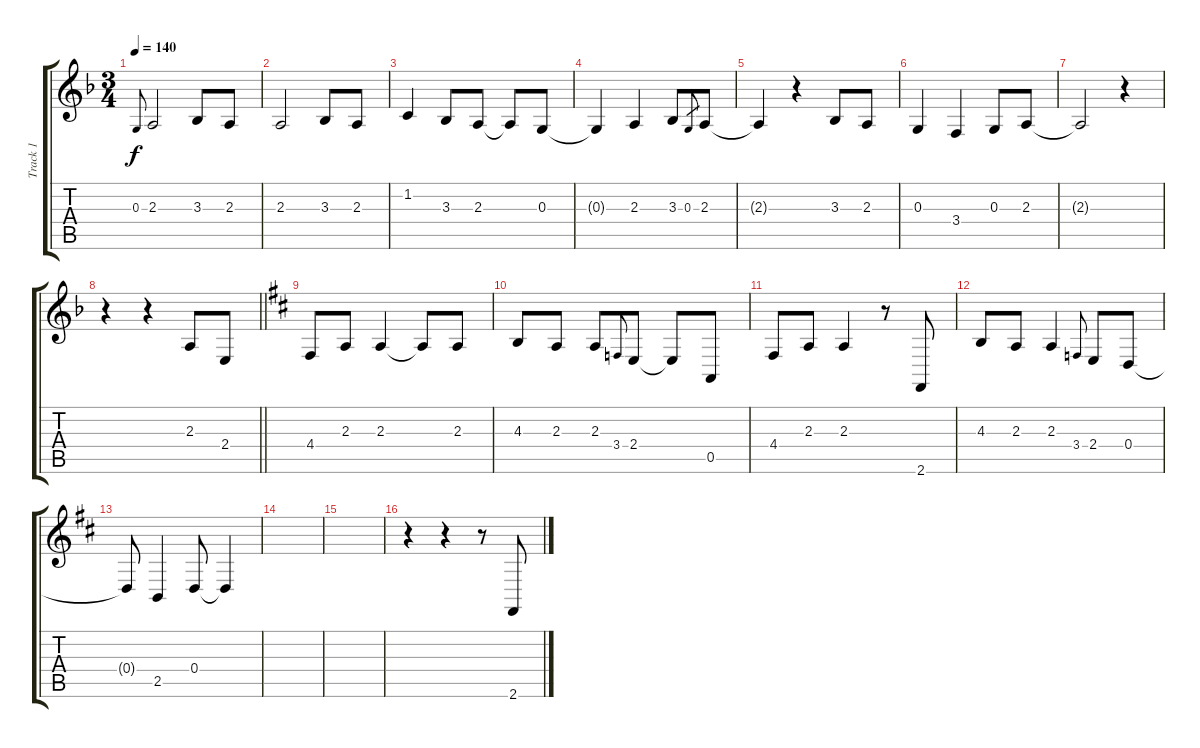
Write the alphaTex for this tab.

\track ("Track 1" "Track 1") {instrument altosax}
\staff {score tabs}
\tuning (E4 B3 G3 D3 A2 E2) {hide}
\ts (3 4)
\tempo 140
\clef g2
\ks f
0.3.8{gr onbeat dy f} 2.3.2 3.3.8 2.3.8 |
2.3.2 3.3.8 2.3.8 |
1.2.4 3.3.8 2.3.8 2.3{t}.8 0.3.8 |
0.3{t}.4 2.3.4 3.3.8 0.3.8{gr} 2.3.8 |
2.3{t}.4 r.4 3.3.8 2.3.8 |
0.3.4 3.4.4 0.3.8 2.3.8 |
2.3{t}.2 r.4 |
\barLineRight lightlight
r.4 r.4 2.3.8 2.4.8 |
\ks d
4.4.8 2.3.8 2.3.4 2.3{t}.8 2.3.8 |
4.3.8 2.3.8 2.3.8 3.4.8{gr onbeat} 2.4.8 2.4{t}.8 0.5.8 |
4.4.8 2.3.8 2.3.4 r.8 2.6.8 |
4.3.8 2.3.8 2.3.4 3.4.8{gr onbeat} 2.4.8 0.4.8 |
0.4{t}.8 2.5.4 0.4.8 0.4{t}.4 |
|
|
r.4 r.4 r.8 2.6.8
